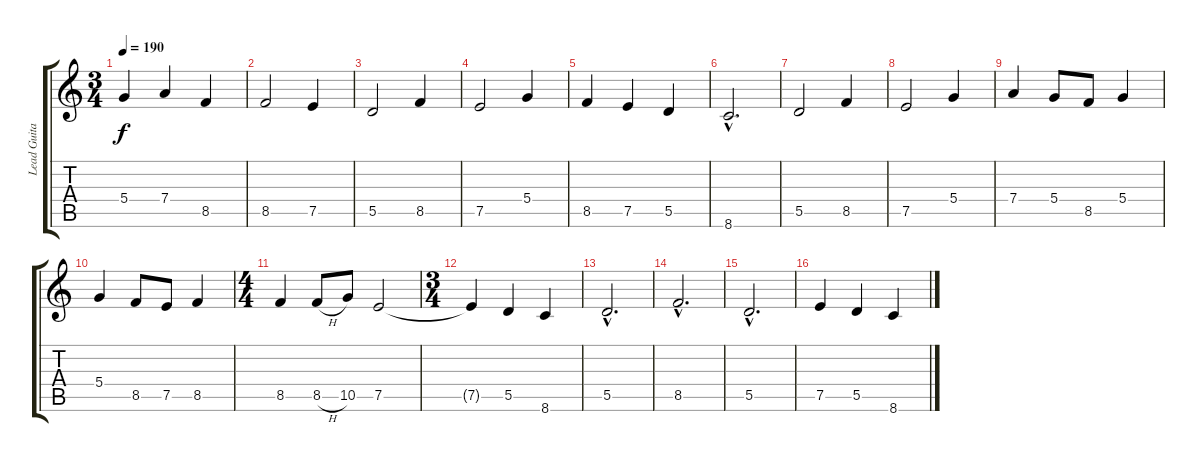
\track ("Lead Guitar" "Lead Guita") {instrument distortionguitar}
\staff {score tabs}
\tuning (E4 B3 G3 D3 A2 E2) {hide}
\ts (3 4)
\tempo 190
\clef g2
\ks c
5.4.4{dy f} 7.4.4 8.5.4 |
8.5.2 7.5.4 |
5.5.2 8.5.4 |
7.5.2 5.4.4 |
8.5.4 7.5.4 5.5.4 |
8.6{hac}.2{d} |
5.5.2 8.5.4 |
7.5.2 5.4.4 |
7.4.4 5.4.8 8.5.8 5.4.4 |
5.4.4 8.5.8 7.5.8 8.5.4 |
\ts (4 4)
8.5.4 8.5{h}.8 10.5.8 7.5.2 |
\ts (3 4)
7.5{t}.4 5.5.4 8.6.4 |
5.5{hac}.2{d} |
8.5{hac}.2{d} |
5.5{hac}.2{d} |
7.5.4 5.5.4 8.6.4
